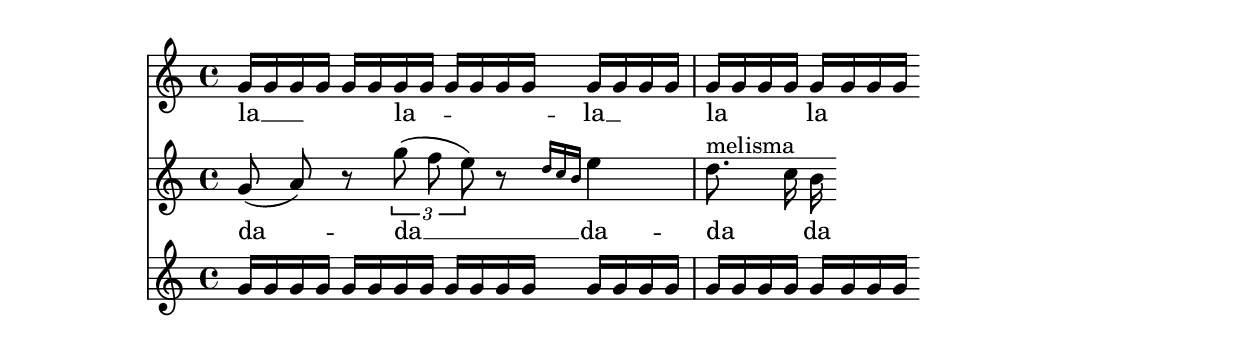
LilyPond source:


\version "2.4.0"

\header{

    texidoc= "Lyrics can be set to a melody automatically.  Excess
lyrics will be discarded.  Lyrics will not be set over rests.  You can
have melismata either by setting a property melismaBusy, or by setting
automaticMelismas (which will set melismas during slurs and ties).  If
you want a different order than first Music, then Lyrics, you must
precook a chord of staves/lyrics and label those.  Of course, the
lyrics ignores any other rhythms in the piece."

}

\layout { raggedright= ##t }



m = \relative c'' {
    \autoBeamOff
    g8( a)  r8 \times 2/3 { g'8( f e) } r8 \grace {  d16[ c b] } e4
    \emptyText
    d8.^"melisma" 	\melisma c16
    \melismaEnd
    b
}

noise = \repeat unfold 6  \relative c'' { g16 g g g }

textI = \lyricmode {
    la2 __ la -- la __ la la la la la
}

textII = \lyricmode {
    da -- da __ da -- da da da da da
}


<< \context Staff = SA \noise
   \context Lyrics = LA { s1 }
   \context Staff = SB { s1 }
   \context Lyrics = LB { s1 }
   \context Staff = SC \noise
   
   \context Staff = SB  \context Voice = "middle" \m 
   \context Lyrics = LA \lyricsto "middle" \textI
   \context Lyrics = LB \lyricsto "middle" \textII 
>>


